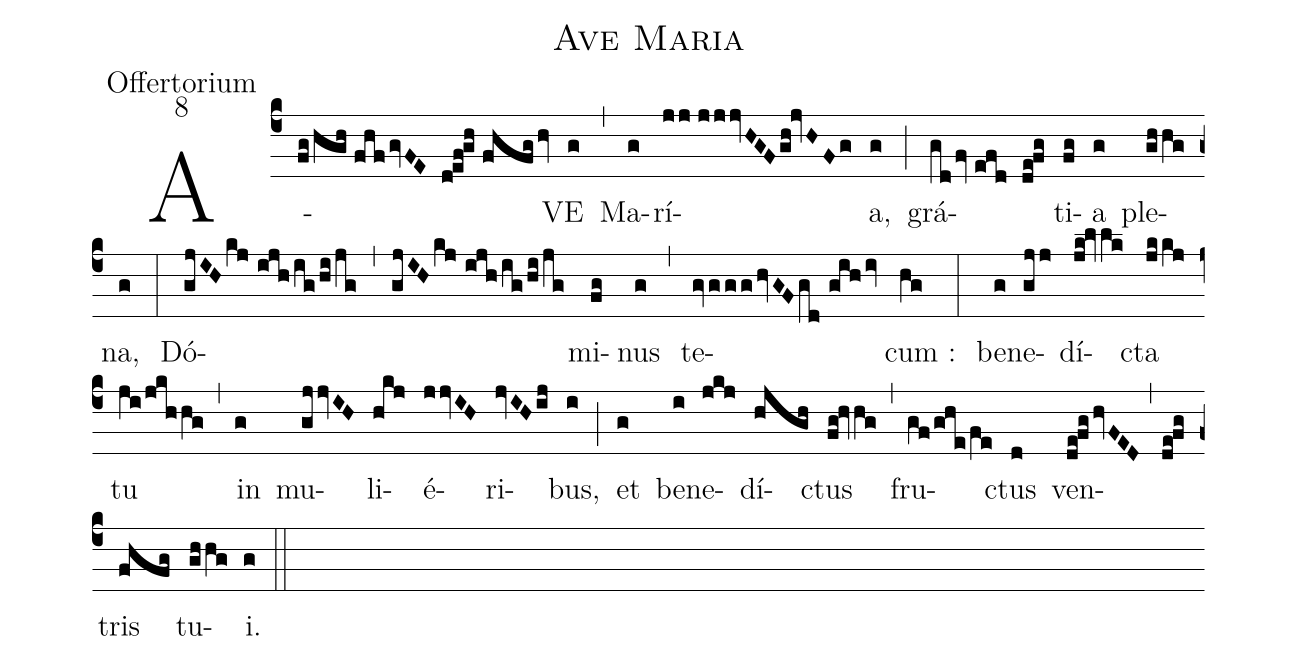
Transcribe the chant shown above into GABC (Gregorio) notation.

name:Ave Maria;
office-part:Offertorium;
mode:8;
%%
annotation: Offert.
annotation: VIII
%%
(c4) A(fg/hgh//fhfgvFE def!gh//fhfg/hv)VE(g) (,) Ma(g)rí(jj//jjjvHGFgh!jvHFg)a,(g) (;) grá(gdfv//efd de!fg)ti(fg)a(g) ple(ghhg)na,(g) (:) Dó(gjIHkj//ijh/ig/hi/jg)(,)(gjIHkj//ijh/ig/hi/jg)mi(fg)nus(g) (,) te(gvggg/hvGFgd//gih/iv)cum :(hg) (:) be(g)ne(gjj)dí(jk!lvlk)cta(jkkj) tu(ji/jkhhg) (,) in(g) mu(gjjvIH)li(hkj)é(jjvIH)ri(jvIHij)bus,(i) (;) et(g) be(i)ne(jkj)dí(hjgh)ctus(fg!hvhg) (,) fru(gf/ghe/fe)ctus(d) ven(de!fghvFED,de!fg)tris(fhfg) tu(ghhg)i.(g) (::)
